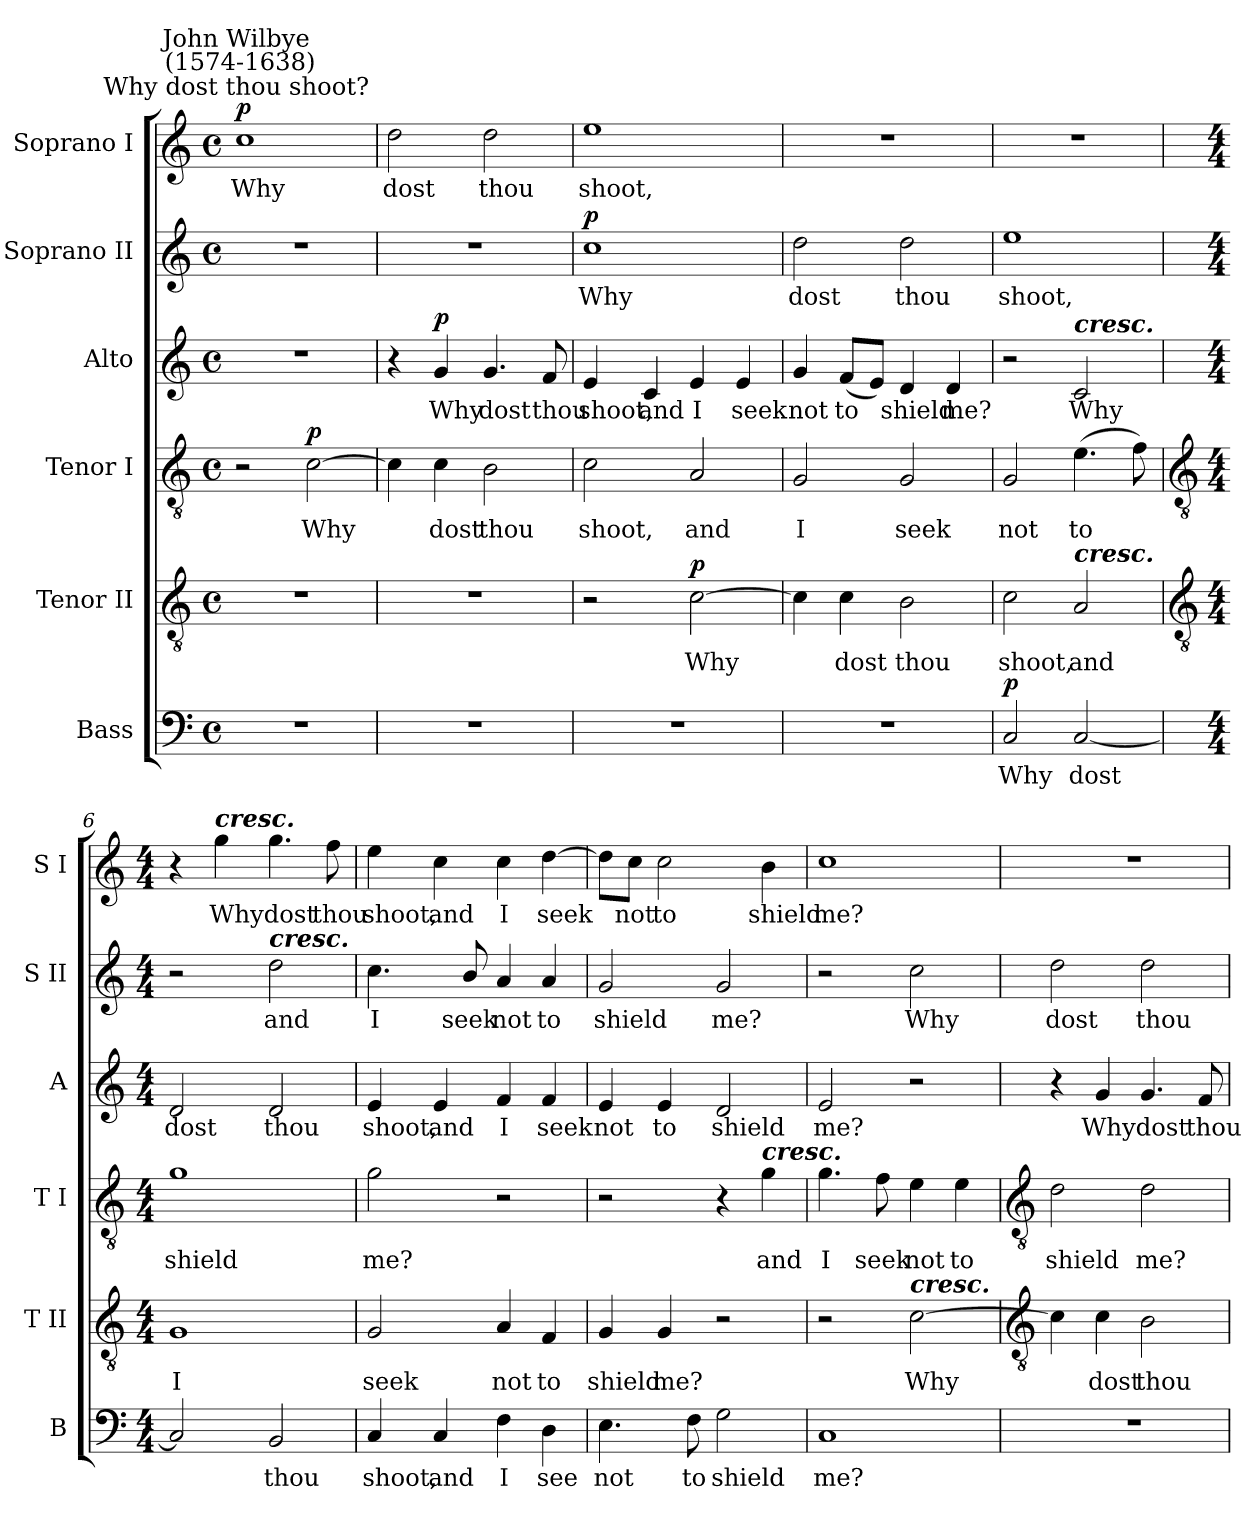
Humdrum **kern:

**kern	**text	**dynam	**kern	**text	**dynam	**kern	**text	**dynam	**kern	**text	**dynam	**kern	**text	**dynam	**kern	**text	**dynam
*part6	*part6	*part6	*part5	*part5	*part5	*part4	*part4	*part4	*part3	*part3	*part3	*part2	*part2	*part2	*part1	*part1	*part1
*staff6	*staff6	*staff6	*staff5	*staff5	*staff5	*staff4	*staff4	*staff4	*staff3	*staff3	*staff3	*staff2	*staff2	*staff2	*staff1	*staff1	*staff1
*I"Bass	*	*	*I"Tenor II	*	*	*I"Tenor I	*	*	*I"Alto	*	*	*I"Soprano II	*	*	*I"Soprano I	*	*
*I'B	*	*	*I'T II	*	*	*I'T I	*	*	*I'A	*	*	*I'S II	*	*	*I'S I	*	*
*clefF4	*	*	*clefGv2	*	*	*clefGv2	*	*	*clefG2	*	*	*clefG2	*	*	*clefG2	*	*
*k[]	*	*	*k[]	*	*	*k[]	*	*	*k[]	*	*	*k[]	*	*	*k[]	*	*
*C:	*	*	*C:	*	*	*C:	*	*	*C:	*	*	*C:	*	*	*C:	*	*
*M4/4	*	*	*M4/4	*	*	*M4/4	*	*	*M4/4	*	*	*M4/4	*	*	*M4/4	*	*
*met(c)	*	*	*met(c)	*	*	*met(c)	*	*	*met(c)	*	*	*met(c)	*	*	*met(c)	*	*
=1	=1	=1	=1	=1	=1	=1	=1	=1	=1	=1	=1	=1	=1	=1	=1	=1	=1
!	!	!	!	!	!	!	!	!	!	!	!	!	!	!	!LO:TX:a:cj:t=Why dost thou shoot?	!	!
!	!	!	!	!	!	!	!	!	!	!	!	!	!	!	!LO:TX:a:cj:t=John Wilbye\n (1574-1638)	!	!
!	!	!	!	!	!	!	!	!	!	!	!	!	!	!	!	!LO:LY:b	!LO:DY:b
1r	.	.	1r	.	.	2r	.	.	1r	.	.	1r	.	.	1cc	Why	p
!	!	!	!	!	!	!	!LO:LY:b	!LO:DY:b	!	!	!	!	!	!	!	!	!
.	.	.	.	.	.	[2c\	Why	p	.	.	.	.	.	.	.	.	.
=2	=2	=2	=2	=2	=2	=2	=2	=2	=2	=2	=2	=2	=2	=2	=2	=2	=2
!	!	!	!	!	!	!	!	!	!	!	!	!	!	!	!	!LO:LY:b	!
1r	.	.	1r	.	.	4c\]	.	.	4r	.	.	1r	.	.	2dd	dost	.
!	!	!	!	!	!	!	!LO:LY:b	!	!	!LO:LY:b	!LO:DY:b	!	!	!	!	!	!
.	.	.	.	.	.	4c\	dost	.	4g	Why	p	.	.	.	.	.	.
!	!	!	!	!	!	!	!LO:LY:b	!	!	!LO:LY:b	!	!	!	!	!	!LO:LY:b	!
.	.	.	.	.	.	2B	thou	.	4.g	dost	.	.	.	.	2dd	thou	.
!	!	!	!	!	!	!	!	!	!	!LO:LY:b	!	!	!	!	!	!	!
.	.	.	.	.	.	.	.	.	8f	thou	.	.	.	.	.	.	.
=3	=3	=3	=3	=3	=3	=3	=3	=3	=3	=3	=3	=3	=3	=3	=3	=3	=3
!	!	!	!	!	!	!	!LO:LY:b	!	!	!LO:LY:b	!	!	!LO:LY:b	!LO:DY:b	!	!LO:LY:b	!
1r	.	.	2r	.	.	2c\	shoot,	.	4e	shoot,	.	1cc	Why	p	1ee	shoot,	.
!	!	!	!	!	!	!	!	!	!	!LO:LY:b	!	!	!	!	!	!	!
.	.	.	.	.	.	.	.	.	4c	and	.	.	.	.	.	.	.
!	!	!	!	!LO:LY:b	!LO:DY:b	!	!LO:LY:b	!	!	!LO:LY:b	!	!	!	!	!	!	!
.	.	.	[2c	Why	p	2A	and	.	4e	I	.	.	.	.	.	.	.
!	!	!	!	!	!	!	!	!	!	!LO:LY:b	!	!	!	!	!	!	!
.	.	.	.	.	.	.	.	.	4e	seek	.	.	.	.	.	.	.
=4	=4	=4	=4	=4	=4	=4	=4	=4	=4	=4	=4	=4	=4	=4	=4	=4	=4
!	!	!	!	!	!	!	!LO:LY:b	!	!	!LO:LY:b	!	!	!LO:LY:b	!	!	!	!
1r	.	.	4c]	.	.	2G	I	.	4g	not	.	2dd	dost	.	1r	.	.
!	!	!	!	!LO:LY:b	!	!	!	!	!	!LO:LY:b	!	!	!	!	!	!	!
.	.	.	4c	dost	.	.	.	.	(<8fL	to	.	.	.	.	.	.	.
.	.	.	.	.	.	.	.	.	8eJ)	.	.	.	.	.	.	.	.
!	!	!	!	!LO:LY:b	!	!	!LO:LY:b	!	!	!LO:LY:b	!	!	!LO:LY:b	!	!	!	!
.	.	.	2B	thou	.	2G	seek	.	4d	shield	.	2dd	thou	.	.	.	.
!	!	!	!	!	!	!	!	!	!	!LO:LY:b	!	!	!	!	!	!	!
.	.	.	.	.	.	.	.	.	4d	me?	.	.	.	.	.	.	.
=5	=5	=5	=5	=5	=5	=5	=5	=5	=5	=5	=5	=5	=5	=5	=5	=5	=5
!	!LO:LY:b	!LO:DY:b	!	!LO:LY:b	!	!	!LO:LY:b	!	!	!	!	!	!LO:LY:b	!	!	!	!
2C	Why	p	2c	shoot,	.	2G	not	.	2r	.	.	1ee	shoot,	.	1r	.	.
!	!	!	!	!	!	!	!	!	!LO:TX:a:Bi:t=cresc.	!	!	!	!	!	!	!	!
!	!	!	!LO:TX:a:Bi:t=cresc.	!	!	!	!	!	!	!	!	!	!	!	!	!	!
!	!LO:LY:b	!	!	!LO:LY:b	!	!	!LO:LY:b	!	!	!LO:LY:b	!	!	!	!	!	!	!
[2C	dost	.	2A/	and	.	(>4.e	to	.	2c	Why	.	.	.	.	.	.	.
.	.	.	.	.	.	8f)	.	.	.	.	.	.	.	.	.	.	.
!!LO:LB:g=z
=6	=6	=6	=6	=6	=6	=6	=6	=6	=6	=6	=6	=6	=6	=6	=6	=6	=6
*	*	*	*clefGv2	*	*	*clefGv2	*	*	*	*	*	*	*	*	*	*	*
*M4/4	*	*	*M4/4	*	*	*M4/4	*	*	*M4/4	*	*	*M4/4	*	*	*M4/4	*	*
!	!	!	!	!LO:LY:b	!	!	!LO:LY:b	!	!	!LO:LY:b	!	!	!	!	!	!	!
2C]	.	.	1G	I	.	1g	shield	.	2d	dost	.	2r	.	.	4r	.	.
!	!	!	!	!	!	!	!	!	!	!	!	!	!	!	!LO:TX:a:Bi:t=cresc.	!	!
!	!	!	!	!	!	!	!	!	!	!	!	!	!	!	!	!LO:LY:b	!
.	.	.	.	.	.	.	.	.	.	.	.	.	.	.	4gg	Why	.
!	!	!	!	!	!	!	!	!	!	!	!	!LO:TX:a:Bi:t=cresc.	!	!	!	!	!
!	!LO:LY:b	!	!	!	!	!	!	!	!	!LO:LY:b	!	!	!LO:LY:b	!	!	!LO:LY:b	!
2BB	thou	.	.	.	.	.	.	.	2d	thou	.	2dd	and	.	4.gg	dost	.
!	!	!	!	!	!	!	!	!	!	!	!	!	!	!	!	!LO:LY:b	!
.	.	.	.	.	.	.	.	.	.	.	.	.	.	.	8ff	thou	.
=7	=7	=7	=7	=7	=7	=7	=7	=7	=7	=7	=7	=7	=7	=7	=7	=7	=7
!	!LO:LY:b	!	!	!LO:LY:b	!	!	!LO:LY:b	!	!	!LO:LY:b	!	!	!LO:LY:b	!	!	!LO:LY:b	!
4C	shoot,	.	2G	seek	.	2g	me?	.	4e	shoot,	.	4.cc	I	.	4ee	shoot,	.
!	!LO:LY:b	!	!	!	!	!	!	!	!	!LO:LY:b	!	!	!	!	!	!LO:LY:b	!
4C	and	.	.	.	.	.	.	.	4e	and	.	.	.	.	4cc	and	.
!	!	!	!	!	!	!	!	!	!	!	!	!	!LO:LY:b	!	!	!	!
.	.	.	.	.	.	.	.	.	.	.	.	8b/	seek	.	.	.	.
!	!LO:LY:b	!	!	!LO:LY:b	!	!	!	!	!	!LO:LY:b	!	!	!LO:LY:b	!	!	!LO:LY:b	!
4F	I	.	4A/	not	.	2r	.	.	4f	I	.	4a	not	.	4cc	I	.
!	!LO:LY:b	!	!	!LO:LY:b	!	!	!	!	!	!LO:LY:b	!	!	!LO:LY:b	!	!	!LO:LY:b	!
4D	see	.	4F	to	.	.	.	.	4f	seek	.	4a	to	.	[4dd	seek	.
=8	=8	=8	=8	=8	=8	=8	=8	=8	=8	=8	=8	=8	=8	=8	=8	=8	=8
!	!LO:LY:b	!	!	!LO:LY:b	!	!	!	!	!	!LO:LY:b	!	!	!LO:LY:b	!	!	!	!
4.E	not	.	4G	shield	.	2r	.	.	4e	not	.	2g	shield	.	8dd\L]	.	.
!	!	!	!	!	!	!	!	!	!	!	!	!	!	!	!	!LO:LY:b	!
.	.	.	.	.	.	.	.	.	.	.	.	.	.	.	8cc\J	not	.
!	!	!	!	!LO:LY:b	!	!	!	!	!	!LO:LY:b	!	!	!	!	!	!LO:LY:b	!
.	.	.	4G	me?	.	.	.	.	4e	to	.	.	.	.	2cc	to	.
!	!LO:LY:b	!	!	!	!	!	!	!	!	!	!	!	!	!	!	!	!
8F	to	.	.	.	.	.	.	.	.	.	.	.	.	.	.	.	.
!	!LO:LY:b	!	!	!	!	!	!	!	!	!LO:LY:b	!	!	!LO:LY:b	!	!	!	!
2G	shield	.	2r	.	.	4r	.	.	2d	shield	.	2g	me?	.	.	.	.
!	!	!	!	!	!	!LO:TX:a:Bi:t=cresc.	!	!	!	!	!	!	!	!	!	!	!
!	!	!	!	!	!	!	!LO:LY:b	!	!	!	!	!	!	!	!	!LO:LY:b	!
.	.	.	.	.	.	4g	and	.	.	.	.	.	.	.	4b	shield	.
=9	=9	=9	=9	=9	=9	=9	=9	=9	=9	=9	=9	=9	=9	=9	=9	=9	=9
!	!LO:LY:b	!	!	!	!	!	!LO:LY:b	!	!	!LO:LY:b	!	!	!	!	!	!LO:LY:b	!
1C	me?	.	2r	.	.	4.g	I	.	2e	me?	.	2r	.	.	1cc	me?	.
!	!	!	!	!	!	!	!LO:LY:b	!	!	!	!	!	!	!	!	!	!
.	.	.	.	.	.	8f	seek	.	.	.	.	.	.	.	.	.	.
!	!	!	!LO:TX:a:Bi:t=cresc.	!	!	!	!	!	!	!	!	!	!	!	!	!	!
!	!	!	!	!LO:LY:b	!	!	!LO:LY:b	!	!	!	!	!	!LO:LY:b	!	!	!	!
.	.	.	[2c	Why	.	4e	not	.	2r	.	.	2cc	Why	.	.	.	.
!	!	!	!	!	!	!	!LO:LY:b	!	!	!	!	!	!	!	!	!	!
.	.	.	.	.	.	4e	to	.	.	.	.	.	.	.	.	.	.
!!LO:LB:g=z
=10	=10	=10	=10	=10	=10	=10	=10	=10	=10	=10	=10	=10	=10	=10	=10	=10	=10
*	*	*	*clefGv2	*	*	*clefGv2	*	*	*	*	*	*	*	*	*	*	*
!	!	!	!	!	!	!	!LO:LY:b	!	!	!	!	!	!LO:LY:b	!	!	!	!
1r	.	.	4c]	.	.	2d	shield	.	4r	.	.	2dd	dost	.	1r	.	.
!	!	!	!	!LO:LY:b	!	!	!	!	!	!LO:LY:b	!	!	!	!	!	!	!
.	.	.	4c	dost	.	.	.	.	4g	Why	.	.	.	.	.	.	.
!	!	!	!	!LO:LY:b	!	!	!LO:LY:b	!	!	!LO:LY:b	!	!	!LO:LY:b	!	!	!	!
.	.	.	2B	thou	.	2d	me?	.	4.g	dost	.	2dd	thou	.	.	.	.
!	!	!	!	!	!	!	!	!	!	!LO:LY:b	!	!	!	!	!	!	!
.	.	.	.	.	.	.	.	.	8f	thou	.	.	.	.	.	.	.
=	=	=	=	=	=	=	=	=	=	=	=	=	=	=	=	=	=
*-	*-	*-	*-	*-	*-	*-	*-	*-	*-	*-	*-	*-	*-	*-	*-	*-	*-
